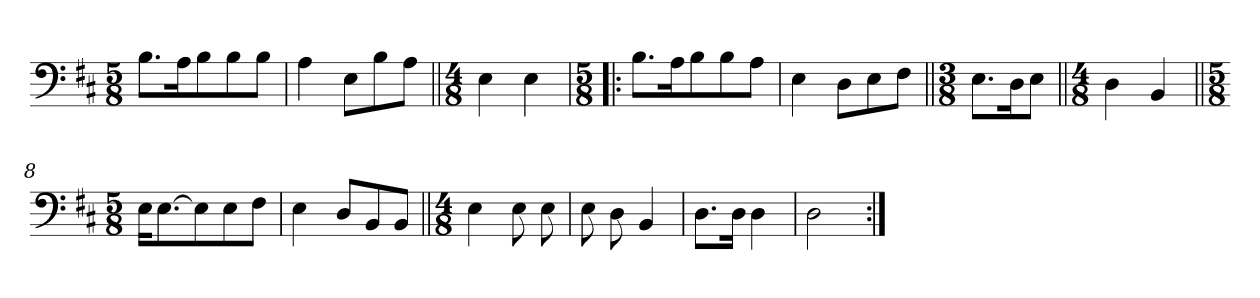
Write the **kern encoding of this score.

**kern
*part1
*staff1
*clefF4
*k[f#c#]
*M5/8
=1
8.B\L
16A\K
8B\
8B\
8B\J
=2
4A\
8E\L
8B\
8A\J
=3||
*M4/8
4E\
4E\
=4!|:
*M5/8
8.B\L
16A\K
8B\
8B\
8A\J
=5
4E\
8D\L
8E\
8F#\J
=6||
*M3/8
8.E\L
16D\K
8E\J
=7||
*M4/8
4D\
4BB/
=8||
*M5/8
16E\KL
[8.E\
8E\]
8E\
8F#\J
=9
4E\
8D/L
8BB/
8BB/J
=10||
*M4/8
4E\
8E\
8E\
=11
8E\
8D\
4BB/
=12
8.D\L
16D\Jk
4D\
=13
2D\
=:|!
*-
